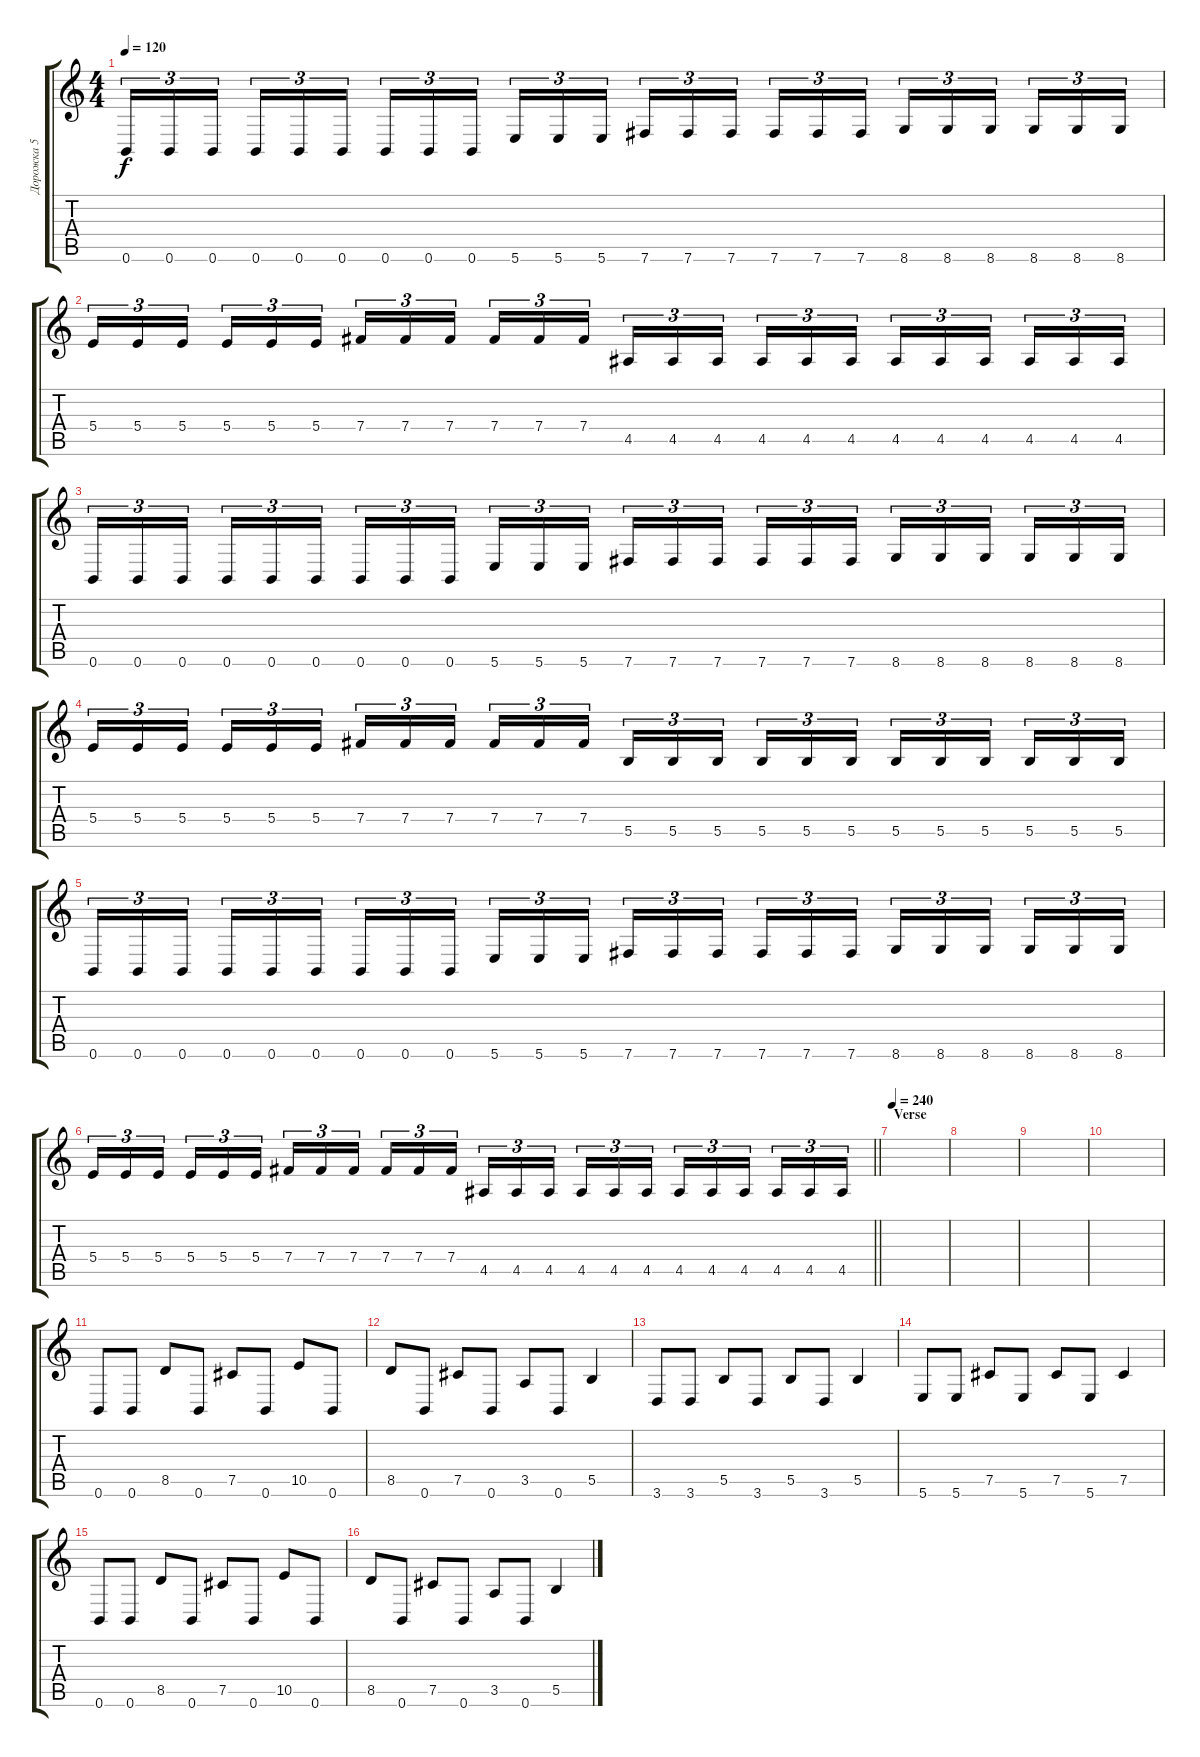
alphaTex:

\track ("Дорожка 5" "Дорожка 5") {instrument distortionguitar}
\staff {score tabs}
\tuning (Db4 Ab3 E3 B2 Gb2 B1) {hide}
\ts (4 4)
\tempo 120
\clef g2
\ks c
0.6.16{tu (3 2) dy f} 0.6.16{tu (3 2)} 0.6.16{tu (3 2) beam splitsecondary} 0.6.16{tu (3 2)} 0.6.16{tu (3 2)} 0.6.16{tu (3 2)} 0.6.16{tu (3 2)} 0.6.16{tu (3 2)} 0.6.16{tu (3 2) beam splitsecondary} 5.6.16{tu (3 2)} 5.6.16{tu (3 2)} 5.6.16{tu (3 2)} 7.6.16{tu (3 2)} 7.6.16{tu (3 2)} 7.6.16{tu (3 2) beam splitsecondary} 7.6.16{tu (3 2)} 7.6.16{tu (3 2)} 7.6.16{tu (3 2)} 8.6.16{tu (3 2)} 8.6.16{tu (3 2)} 8.6.16{tu (3 2) beam splitsecondary} 8.6.16{tu (3 2)} 8.6.16{tu (3 2)} 8.6.16{tu (3 2)} |
5.4.16{tu (3 2)} 5.4.16{tu (3 2)} 5.4.16{tu (3 2) beam splitsecondary} 5.4.16{tu (3 2)} 5.4.16{tu (3 2)} 5.4.16{tu (3 2)} 7.4.16{tu (3 2)} 7.4.16{tu (3 2)} 7.4.16{tu (3 2) beam splitsecondary} 7.4.16{tu (3 2)} 7.4.16{tu (3 2)} 7.4.16{tu (3 2)} 4.5.16{tu (3 2)} 4.5.16{tu (3 2)} 4.5.16{tu (3 2) beam splitsecondary} 4.5.16{tu (3 2)} 4.5.16{tu (3 2)} 4.5.16{tu (3 2)} 4.5.16{tu (3 2)} 4.5.16{tu (3 2)} 4.5.16{tu (3 2) beam splitsecondary} 4.5.16{tu (3 2)} 4.5.16{tu (3 2)} 4.5.16{tu (3 2)} |
0.6.16{tu (3 2)} 0.6.16{tu (3 2)} 0.6.16{tu (3 2) beam splitsecondary} 0.6.16{tu (3 2)} 0.6.16{tu (3 2)} 0.6.16{tu (3 2)} 0.6.16{tu (3 2)} 0.6.16{tu (3 2)} 0.6.16{tu (3 2) beam splitsecondary} 5.6.16{tu (3 2)} 5.6.16{tu (3 2)} 5.6.16{tu (3 2)} 7.6.16{tu (3 2)} 7.6.16{tu (3 2)} 7.6.16{tu (3 2) beam splitsecondary} 7.6.16{tu (3 2)} 7.6.16{tu (3 2)} 7.6.16{tu (3 2)} 8.6.16{tu (3 2)} 8.6.16{tu (3 2)} 8.6.16{tu (3 2) beam splitsecondary} 8.6.16{tu (3 2)} 8.6.16{tu (3 2)} 8.6.16{tu (3 2)} |
5.4.16{tu (3 2)} 5.4.16{tu (3 2)} 5.4.16{tu (3 2) beam splitsecondary} 5.4.16{tu (3 2)} 5.4.16{tu (3 2)} 5.4.16{tu (3 2)} 7.4.16{tu (3 2)} 7.4.16{tu (3 2)} 7.4.16{tu (3 2) beam splitsecondary} 7.4.16{tu (3 2)} 7.4.16{tu (3 2)} 7.4.16{tu (3 2)} 5.5.16{tu (3 2)} 5.5.16{tu (3 2)} 5.5.16{tu (3 2) beam splitsecondary} 5.5.16{tu (3 2)} 5.5.16{tu (3 2)} 5.5.16{tu (3 2)} 5.5.16{tu (3 2)} 5.5.16{tu (3 2)} 5.5.16{tu (3 2) beam splitsecondary} 5.5.16{tu (3 2)} 5.5.16{tu (3 2)} 5.5.16{tu (3 2)} |
0.6.16{tu (3 2)} 0.6.16{tu (3 2)} 0.6.16{tu (3 2) beam splitsecondary} 0.6.16{tu (3 2)} 0.6.16{tu (3 2)} 0.6.16{tu (3 2)} 0.6.16{tu (3 2)} 0.6.16{tu (3 2)} 0.6.16{tu (3 2) beam splitsecondary} 5.6.16{tu (3 2)} 5.6.16{tu (3 2)} 5.6.16{tu (3 2)} 7.6.16{tu (3 2)} 7.6.16{tu (3 2)} 7.6.16{tu (3 2) beam splitsecondary} 7.6.16{tu (3 2)} 7.6.16{tu (3 2)} 7.6.16{tu (3 2)} 8.6.16{tu (3 2)} 8.6.16{tu (3 2)} 8.6.16{tu (3 2) beam splitsecondary} 8.6.16{tu (3 2)} 8.6.16{tu (3 2)} 8.6.16{tu (3 2)} |
\barLineRight lightlight
5.4.16{tu (3 2)} 5.4.16{tu (3 2)} 5.4.16{tu (3 2) beam splitsecondary} 5.4.16{tu (3 2)} 5.4.16{tu (3 2)} 5.4.16{tu (3 2)} 7.4.16{tu (3 2)} 7.4.16{tu (3 2)} 7.4.16{tu (3 2) beam splitsecondary} 7.4.16{tu (3 2)} 7.4.16{tu (3 2)} 7.4.16{tu (3 2)} 4.5.16{tu (3 2)} 4.5.16{tu (3 2)} 4.5.16{tu (3 2) beam splitsecondary} 4.5.16{tu (3 2)} 4.5.16{tu (3 2)} 4.5.16{tu (3 2)} 4.5.16{tu (3 2)} 4.5.16{tu (3 2)} 4.5.16{tu (3 2) beam splitsecondary} 4.5.16{tu (3 2)} 4.5.16{tu (3 2)} 4.5.16{tu (3 2)} |
\section ("" "Verse")
\tempo 240
|
|
|
|
0.6.8 0.6.8 8.5.8 0.6.8 7.5.8 0.6.8 10.5.8 0.6.8 |
8.5.8 0.6.8 7.5.8 0.6.8 3.5.8 0.6.8 5.5.4 |
3.6.8 3.6.8 5.5.8 3.6.8 5.5.8 3.6.8 5.5.4 |
5.6.8 5.6.8 7.5.8 5.6.8 7.5.8 5.6.8 7.5.4 |
0.6.8 0.6.8 8.5.8 0.6.8 7.5.8 0.6.8 10.5.8 0.6.8 |
8.5.8 0.6.8 7.5.8 0.6.8 3.5.8 0.6.8 5.5.4
